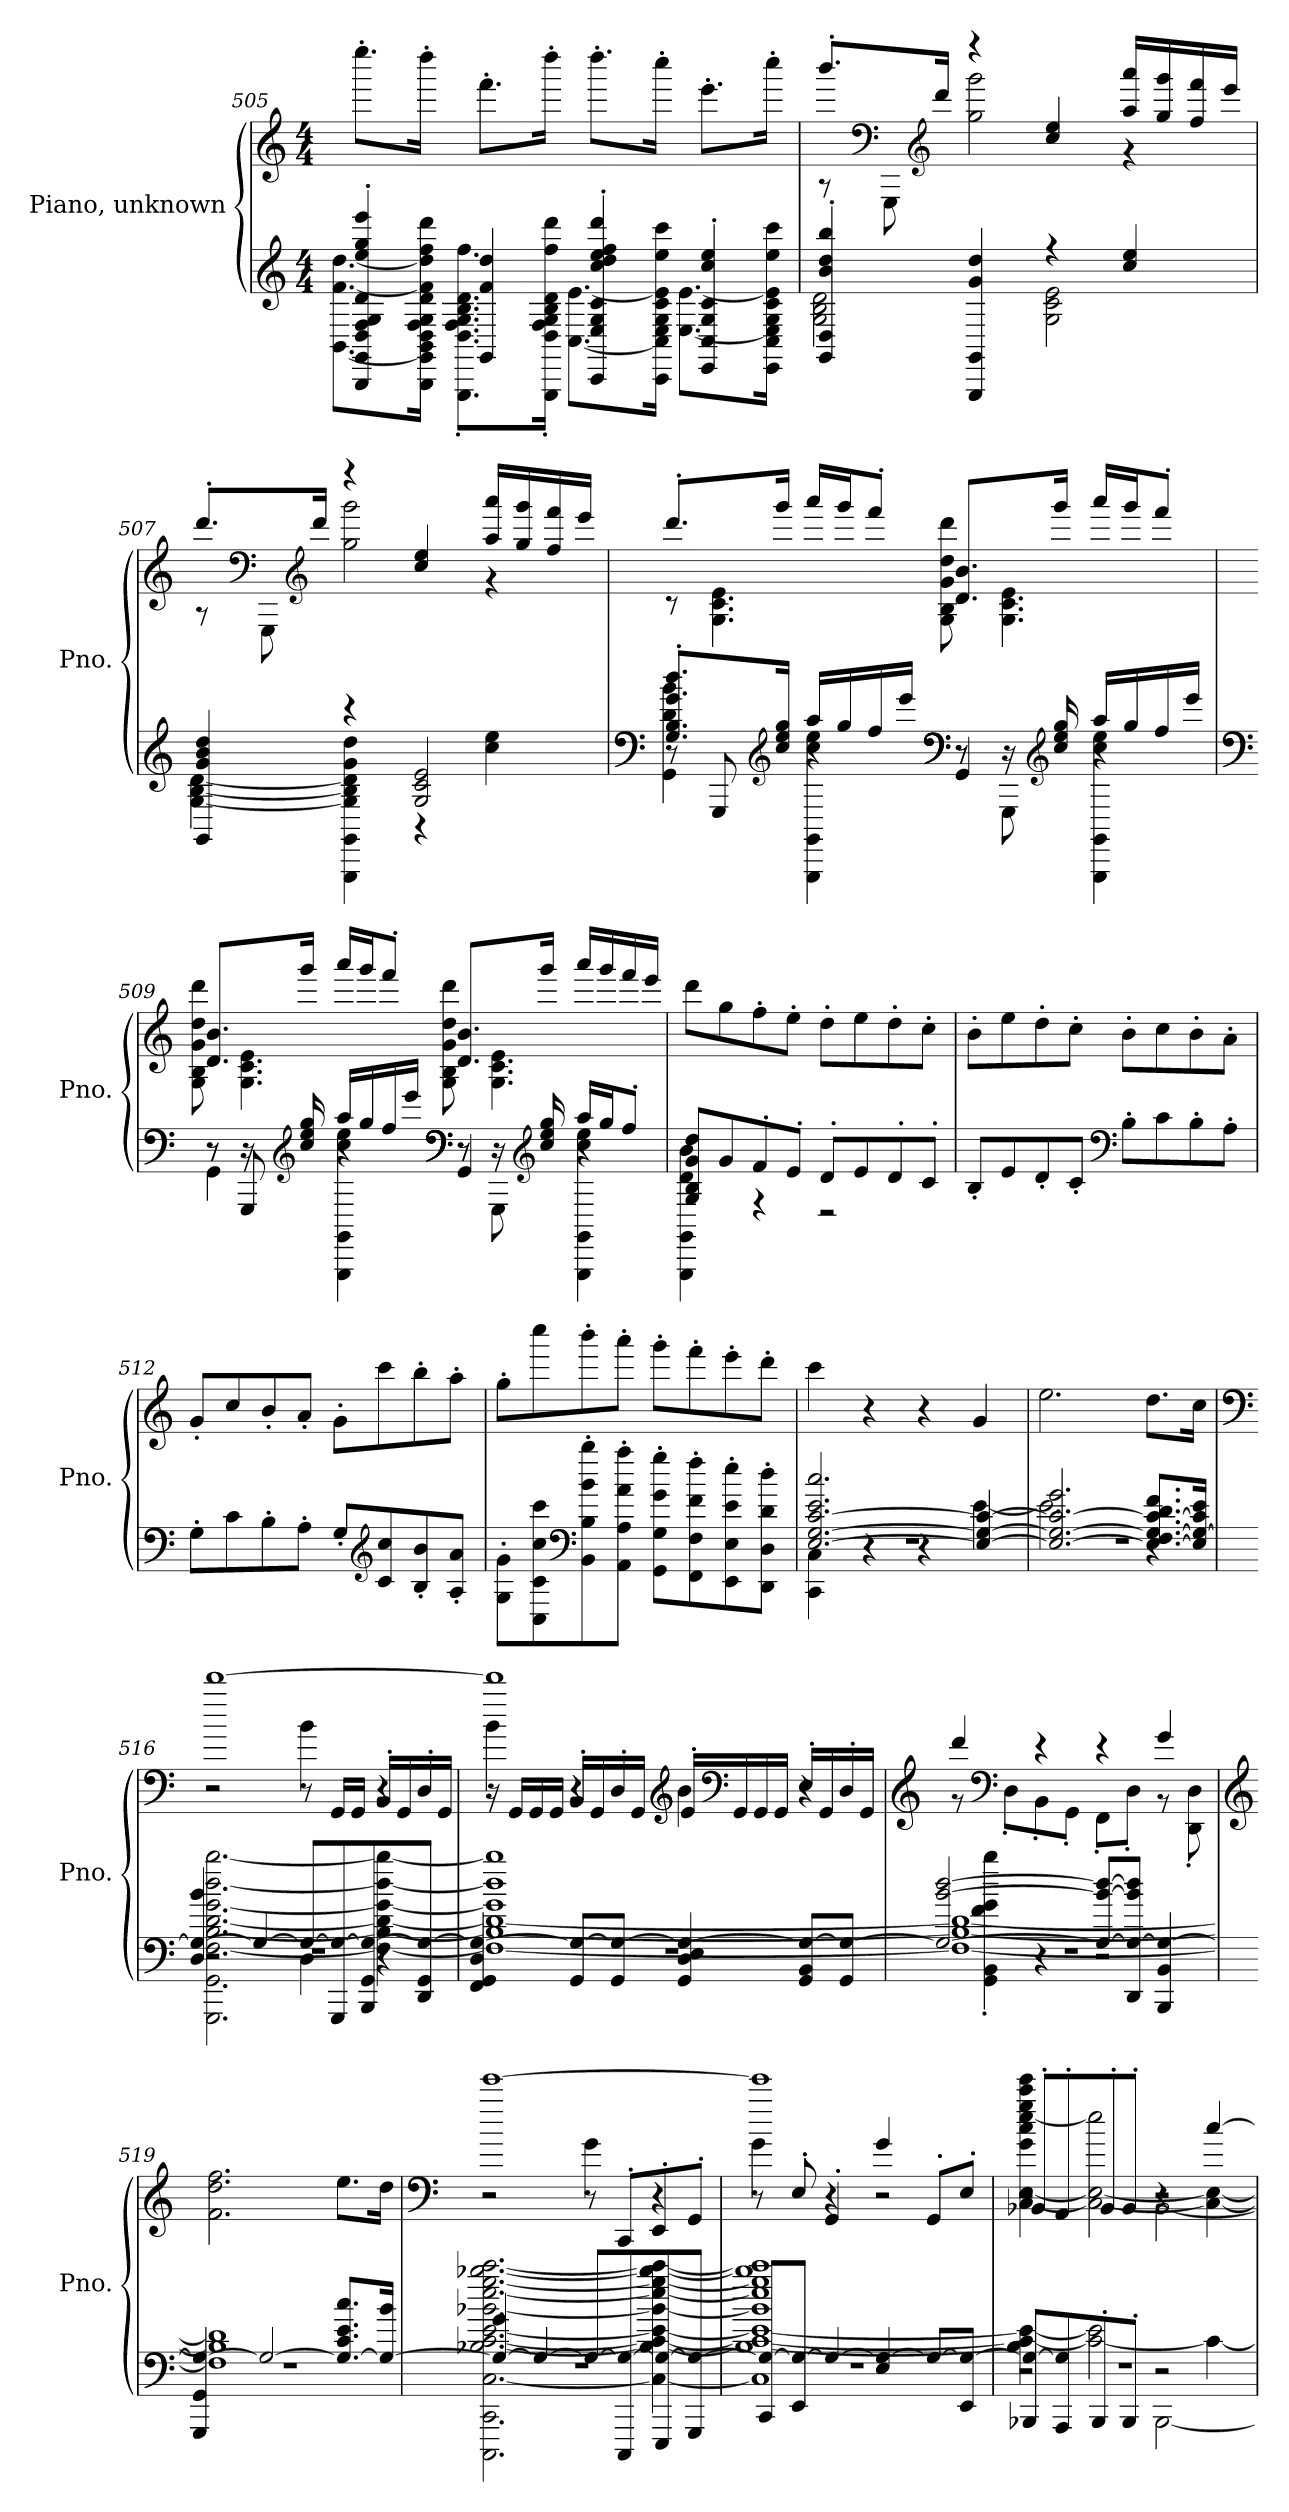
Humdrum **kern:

**kern	**kern
*part1	*part1
*staff2	*staff1
*I"Piano, unknown	*
*I'Pno.	*
!!LO:LB:g=z
*clefG2	*clefG2
*k[]	*k[]
*M4/4	*M4/4
=505	=505
*^	*
4BBB/' 4GG/' 4D/' 4F/' 4G/' 4d/' 4ee/' 4gg/' 4eee/'	[8.BB\ [8.f\ [8.dd\L	8.eeee'\L
.	16BBB\ 16GG\ 16BB\] 16D\ 16F\ 16G\ 16d\ 16f\] 16dd\] 16ff\ 16ddd\Jk	16dddd'\Jk
4GG/ 4f/ 4dd/	8.GGG\' 8.D\' 8.F\' 8.G\' 8.B\' 8.d\' 8.ff\'L	8.fff'\L
.	16GGG\' 16D\' 16F\' 16G\' 16B\' 16d\' 16ff\' 16ddd\'Jk	16dddd'\Jk
4CC/' 4E/' 4G/' 4c/' 4cc/' 4dd/' 4ee/' 4ff/' 4ddd/'	[8.C\ [8.e\L	8.dddd'\L
.	16CC\ 16C\] 16E\ 16G\ 16c\ 16e\] 16ee\ 16ccc\Jk	16cccc'\Jk
4EE/' 4C/' 4G/' 4c/' 4cc/' 4ee/'	[8.E\ [8.e\L	8.eee'\L
.	16EE\ 16C\ 16E\] 16G\ 16c\ 16e\] 16ee\ 16ccc\Jk	16cccc'\Jk
=506	=506	=506
*	*	*^
4GG/' 4D/' 4b/' 4dd/' 4bb/'	2G\ 2B\ 2d\	8.bbb'/L	8r
*	*	*clefF4	*
.	.	.	8GGG\
*	*	*clefG2	*
.	.	16ddd/Jk	.
4GGG/ 4GG/ 4g/ 4dd/	.	4r	2gg\ 2ggg\
4r	2G\ 2c\ 2e\	4cc/ 4ee/	.
4cc/ 4ee/	.	16aa/ 16aaa/LL	4r
.	.	16gg/ 16ggg/	.
.	.	16ff/ 16fff/	.
.	.	16eee/JJ	.
!!LO:LB:g=z	!!
=507	=507	=507	=507
4GG/ 4g/ 4b/ 4dd/	[4G\ [4B\ [4d\	8.ddd'/L	8r
*	*	*clefF4	*
.	.	.	8GGG\
*	*	*clefG2	*
.	.	16ddd/Jk	.
4r	4GGG\ 4GG\ 4G\] 4B\] 4d\] 4g\ 4dd\	4r	2gg\ 2ggg\
2G/ 2c/ 2e/	4r	4cc/ 4ee/	.
.	4cc\ 4ee\	16aa/ 16aaa/LL	4r
.	.	16gg/ 16ggg/	.
.	.	16ff/ 16fff/	.
.	.	16eee/JJ	.
*v	*v	*	*
=508	=508	=508
*clefF4	*	*
*^	*	*
*	*^	*	*
8.G/' 8.B/' 8.g/' 8.dd/'L	4GG\ 4d\ 4b\	8r	8.ddd'/L	8r
.	.	8GGG/	.	4.G\ 4.c\ 4.e\
*clefG2	*	*	*	*
16cc/ 16ee/ 16gg/Jk	.	.	16ggg/Jk	.
16aa/LL	4GGG\ 4GG\ 4cc\ 4ee\	4r	16aaa/LL	.
16gg/	.	.	16ggg/J	.
16ff/	.	.	8fff'/J	.
16eee/JJ	.	.	.	.
*clefF4	*	*	*	*
8r	8r	4GG/	8.d/ 8.b/L	8G\ 8B\ 8g\ 8dd\ 8ddd\
16r	8GGG\	.	.	4.G\ 4.c\ 4.e\
*clefG2	*	*	*	*
16cc/ 16ee/ 16gg/	.	.	16ggg/Jk	.
16aa/LL	4GGG\ 4GG\ 4cc\ 4ee\	4r	16aaa/LL	.
16gg/	.	.	16ggg/J	.
16ff/	.	.	8fff'/J	.
16eee/JJ	.	.	.	.
!!LO:PB:g=z	!!
=509	=509	=509	=509	=509
*clefF4	*	*	*	*
8r	4GG\	8r	8.d/ 8.b/L	8G\ 8B\ 8g\ 8dd\ 8ddd\
16r	.	8GGG/	.	4.G\ 4.c\ 4.e\
*clefG2	*	*	*	*
16cc/ 16ee/ 16gg/	.	.	16ggg/Jk	.
16aa/LL	4GGG\ 4GG\ 4cc\ 4ee\	4r	16aaa/LL	.
16gg/	.	.	16ggg/J	.
16ff/	.	.	8fff'/J	.
16eee/JJ	.	.	.	.
*clefF4	*	*	*	*
8r	8r	4GG/	8.d/ 8.b/L	8G\ 8B\ 8g\ 8dd\ 8ddd\
16r	8GGG\	.	.	4.G\ 4.c\ 4.e\
*clefG2	*	*	*	*
16cc/ 16ee/ 16gg/	.	.	16ggg/Jk	.
16aa/LL	4GGG\ 4GG\ 4cc\ 4ee\	4r	16aaa/LL	.
16gg/J	.	.	16ggg/	.
8ff'/J	.	.	16fff/	.
.	.	.	16eee/JJ	.
*	*v	*v	*	*
*	*	*v	*v
=510	=510	=510
8G/ 8B/ 8g/ 8dd/L	4GGG\ 4GG\ 4d\ 4b\	8ddd\L
8g/	.	8gg\
8f'/	4r	8ff'\
8e'/J	.	8ee'\J
8d'/L	2r	8dd'\L
8e/	.	8ee\
8d'/	.	8dd'\
8c'/J	.	8cc'\J
*v	*v	*
=511	=511
8B'/L	8b'\L
8e/	8ee\
8d'/	8dd'\
8c'/J	8cc'\J
*clefF4	*
8B'\L	8b'\L
8c\	8cc\
8B'\	8b'\
8A'\J	8a'\J
!!LO:LB:g=z
=512	=512
8G'\L	8g'/L
8c\	8cc/
8B'\	8b'/
8A'\J	8a'/J
8G'/L	8g'\L
*clefG2	*
8c/ 8cc/	8ccc\
8B/' 8b/'	8bb'\
8A/' 8a/'J	8aa'\J
=513	=513
8G\' 8g\'L	8gg'\L
8C\ 8c\ 8cc\ 8ccc\	8cccc\
*clefF4	*
8BB\' 8B\' 8b\' 8bb\'	8bbb'\
8AA\' 8A\' 8a\' 8aa\'J	8aaa'\J
8GG\' 8G\' 8g\' 8gg\'L	8ggg'\L
8FF\' 8F\' 8f\' 8ff\'	8fff'\
8EE\' 8E\' 8e\' 8ee\'	8eee'\
8DD\' 8D\' 8d\' 8dd\'J	8ddd'\J
=514	=514
*^	*
*	*^	*
1r	4CC\ 4C\	[2.E/ [2.G/ [2.c/ 2.e/ 2.cc/	4ccc\
.	4r	.	4r
.	4r	.	4r
.	[4e\	4E/_ 4G/_ 4c/_	4g/
=515	=515	=515	=515
1r	2.e\]	2.E/_ 2.G/_ 2.c/_ 2.g/	2.ee\
.	4r	8.E/_ 8.F/ 8.G/_ 8.c/_ 8.d/ 8.f/L	8.dd\L
.	.	16E/] 16G/_ 16c/] 16e/Jk	16cc\Jk
*v	*v	*v	*
!!LO:LB:g=z
=516	=516
*	*clefF4
*^	*^
*	*^	*	*^
*	*	*^	*	*	*
1r	2.GGG\ 2.GG\ [2.F\ [2.B\ [2.d\ [2.g\ [2.dd\ [2.bb\	4D/ 4G/_ 4b/	2r	[1ddd	2r	2r
.	.	4G/_	.	.	.	.
.	.	8G/L_	4D\	.	4b\	8r
.	.	8GGG/ 8G/_	.	.	.	16GG/LL
.	.	.	.	.	.	16GG/JJ
.	4F\_ 4B\_ 4d\_ 4g\_ 4dd\_ 4bb\_	8BBB/ 8GG/ 8G/_	4r	.	4r	16BB'/LL
.	.	.	.	.	.	16GG/
.	.	8DD/ 8GG/ 8G/_J	.	.	.	16D'/
.	.	.	.	.	.	16GG/JJ
*	*	*v	*v	*	*	*
=517	=517	=517	=517	=517	=517
1r	1F_ 1B_ 1d_ 1g] 1dd] 1bb]	4FF/ 4GG/ 4D/ 4G/_	1ddd]	4b\	16r
.	.	.	.	.	16GG/LL
.	.	.	.	.	16GG/
.	.	.	.	.	16GG/JJ
.	.	8GG/ 8G/_L	.	4r	16BB'/LL
.	.	.	.	.	16GG/
.	.	8GG/ 8G/_J	.	.	16D'/
.	.	.	.	.	16GG/JJ
*	*	*	*clefG2	*	*
.	.	4GG/ 4D/ 4E/ 4G/_	.	4b\	16e'/LL
*	*	*	*clefF4	*	*
.	.	.	.	.	16GG/
.	.	.	.	.	16GG/
.	.	.	.	.	16GG/JJ
.	.	8GG/ 8BB/ 8G/_L	.	4r	16E'/LL
.	.	.	.	.	16GG/
.	.	8GG/ 8G/_J	.	.	16D'/
.	.	.	.	.	16GG/JJ
*v	*v	*v	*	*	*
*	*v	*v	*v
=518	=518
*	*clefG2
*^	*^
*	*^	*	*
*	*	*^	*	*
1r	1F_ 1B_ 1d_	2G/_ [2b/ [2dd/	4GG\' 4BB\' 4f\' 4g\' 4bb\'	4ddd/	8r
*	*	*	*	*clefF4	*
.	.	.	.	.	8D'\L
.	.	.	4r	4r	8BB'\
.	.	.	.	.	8GG'\J
.	.	8G/_ 8b/_ 8dd/_L	2r	4r	8FF'\L
.	.	8DD/ 8G/_ 8b/] 8dd/]J	.	.	8D'\J
.	.	4BBB/ 4BB/ 4G/_	.	4g/	8r
.	.	.	.	.	8DD\' 8D\'
*v	*v	*v	*v	*	*
*	*v	*v
!!LO:LB:g=z
=519	=519
*	*clefG2
*^	*
*	*^	*
1r	1F] 1B] 1d]	4GGG/ 4GG/ 4G/_	2.f\ 2.dd\ 2.ff\
.	.	2G/_	.
.	.	8.G/_ 8.c/ 8.e/ 8.cc/L	8.ee\L
.	.	16G/_ 16b/Jk	16dd\Jk
=520	=520	=520	=520
*	*	*	*clefF4
*	*	*	*^
*	*	*	*	*^
1r	2.CCC\ 2.CC\ [2.C\ [2.B-X\ [2.c\ [2.e\ [2.b-X\ [2.ee\ [2.gg\ [2.bb-X\ [2.ccc\	4G/_ 4g/	[1eee	2r	2r
.	.	4G/_	.	.	.
.	.	8G/L_	.	4g\	8r
.	.	8CCC/ 8G/_	.	.	8CC'/L
.	4C\_ 4B-\_ 4c\_ 4e\_ 4b-\_ 4ee\_ 4gg\_ 4bb-\_ 4ccc\_	8EEE/ 8G/_	.	4r	8EE'/
.	.	8GGG/ 8G/_J	.	.	8GG'/J
=521	=521	=521	=521	=521	=521
1r	1C] 1B-_ 1c_ 1e_ 1b-] 1ee] 1gg] 1bb-] 1ccc]	8CC/ 8G/_L	1eee]	4g\	8r
.	.	8EE/ 8G/_J	.	.	8E'/
.	.	4G/_	.	4r	4GG'/
.	.	4E/ 4G/_	.	2r	4g/
.	.	8G/L_	.	.	8GG'/L
.	.	8EE/ 8G/_J	.	.	8E'/J
=522	=522	=522	=522	=522	=522
*	*	*^	*	*	*^
1r	4B-\] 4c\_ 4e\_	8BBB-X/ 8G/_L	2r	2r	[4C\ [4E\ 4g\ 4cc\ [4ee\ 4gg\ 4ccc\ 4eee\	8BB-X'/L	2r
.	.	8AAA/ 8G/]	.	.	.	8AA'/	.
.	2c\_ 2e\]	8BBB-'/	.	.	2C\_ 2E\_ 2ee\]	8BB-'/	.
.	.	8BBB-'/J	.	.	.	8BB-'/J	.
.	.	2r	[2BBB-\	4r	.	2r	[2BB-\
.	4c\_	.	.	[4cc/	4C\_ 4E\_	.	.
*v	*v	*v	*v	*	*	*	*
*	*v	*v	*v	*v
=	=
*-	*-
